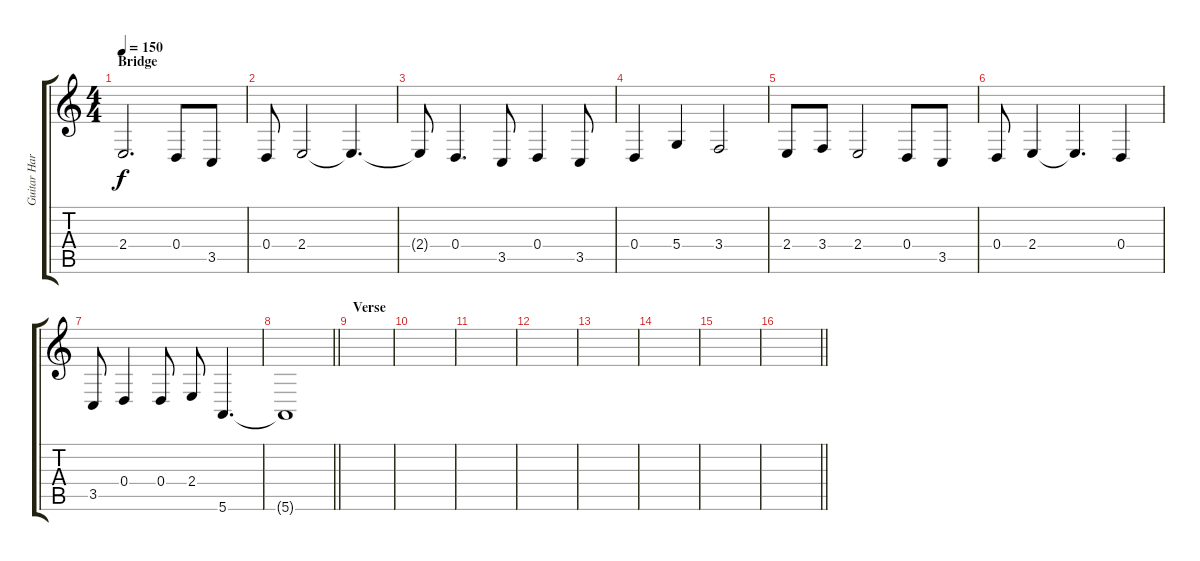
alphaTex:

\track ("Guitar Harmonics and Voice" "Guitar Har") {instrument clarinet}
\staff {score tabs}
\tuning (E4 B3 G3 D3 A2 E2) {hide}
\ts (4 4)
\section ("" "Bridge")
\tempo 150
\clef g2
\ks c
2.4.2{d dy f} 0.4.8 3.5.8 |
0.4.8 2.4.2 2.4{t}.4{d} |
2.4{t}.8 0.4.4{d} 3.5.8 0.4.4 3.5.8 |
0.4.4 5.4.4 3.4.2 |
2.4.8 3.4.8 2.4.2 0.4.8 3.5.8 |
0.4.8 2.4.4 2.4{t}.4{d} 0.4.4 |
3.5.8 0.4.4 0.4.8 2.4.8 5.6.4{d} |
\barLineRight lightlight
5.6{t}.1 |
\section ("" "Verse")
|
|
|
|
|
|
|
\barLineRight lightlight
